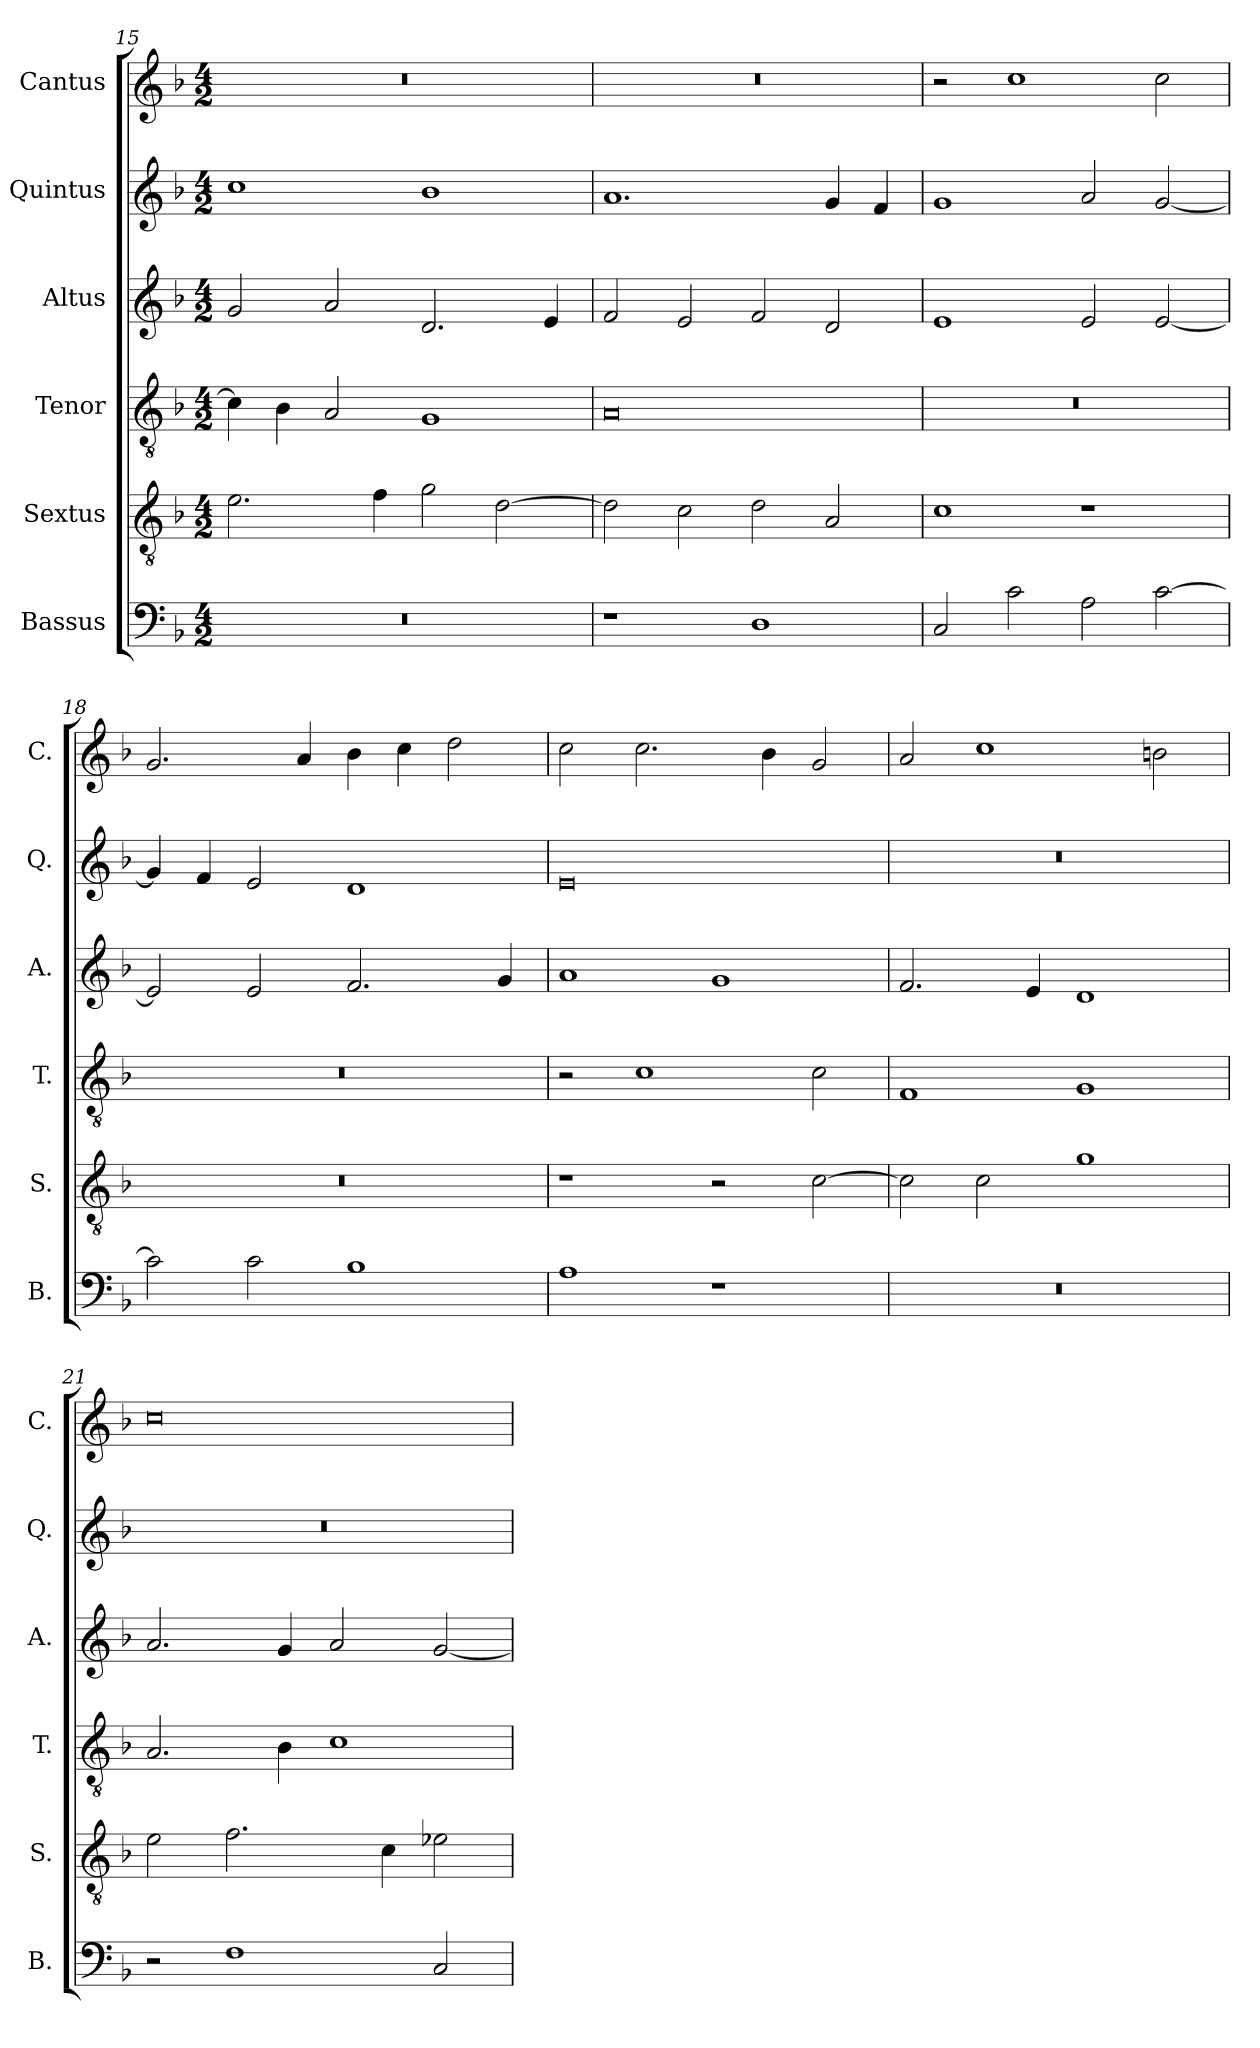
**kern	**kern	**kern	**kern	**kern	**kern
*part6	*part5	*part4	*part3	*part2	*part1
*staff6	*staff5	*staff4	*staff3	*staff2	*staff1
*I"Bassus	*I"Sextus	*I"Tenor	*I"Altus	*I"Quintus	*I"Cantus
*I'B.	*I'S.	*I'T.	*I'A.	*I'Q.	*I'C.
*clefF4	*clefGv2	*clefGv2	*clefG2	*clefG2	*clefG2
*k[b-]	*k[b-]	*k[b-]	*k[b-]	*k[b-]	*k[b-]
*M4/2	*M4/2	*M4/2	*M4/2	*M4/2	*M4/2
=15	=15	=15	=15	=15	=15
0r	2.e\	4c\]	2g/	1cc	0r
.	.	4B-\	.	.	.
.	.	2A/	2a/	.	.
.	4f\	.	.	.	.
.	2g\	1G	2.d/	1b-	.
.	[2d\	.	.	.	.
.	.	.	4e/	.	.
=16	=16	=16	=16	=16	=16
1r	2d\]	0A	2f/	1.a	0r
.	2c\	.	2e/	.	.
1D	2d\	.	2f/	.	.
.	2A/	.	2d/	4g/	.
.	.	.	.	4f/	.
!!LO:LB:g=z
=17	=17	=17	=17	=17	=17
2C/	1c	0r	1e	1g	2r
2c\	.	.	.	.	1cc
2A\	1r	.	2e/	2a/	.
[2c\	.	.	[2e/	[2g/	2cc\
=18	=18	=18	=18	=18	=18
2c\]	0r	0r	2e/]	4g/]	2.g/
.	.	.	.	4f/	.
2c\	.	.	2e/	2e/	.
.	.	.	.	.	4a/
1B-	.	.	2.f/	1d	4b-\
.	.	.	.	.	4cc\
.	.	.	.	.	2dd\
.	.	.	4g/	.	.
=19	=19	=19	=19	=19	=19
1A	1r	2r	1a	0e	2cc\
.	.	1c	.	.	2.cc\
1r	2r	.	1g	.	.
.	.	.	.	.	4b-\
.	[2c\	2c\	.	.	2g/
=20	=20	=20	=20	=20	=20
0r	2c\]	1F	2.f/	0r	2a/
.	2c\	.	.	.	1cc
.	.	.	4e/	.	.
.	1g	1G	1d	.	.
.	.	.	.	.	2bn\
=21	=21	=21	=21	=21	=21
2r	2e\	2.A/	2.a/	0r	0cc
1F	2.f\	.	.	.	.
.	.	4B-\	4g/	.	.
.	.	1c	2a/	.	.
.	4c\	.	.	.	.
2C/	2e-X\	.	[2g/	.	.
=	=	=	=	=	=
*-	*-	*-	*-	*-	*-
